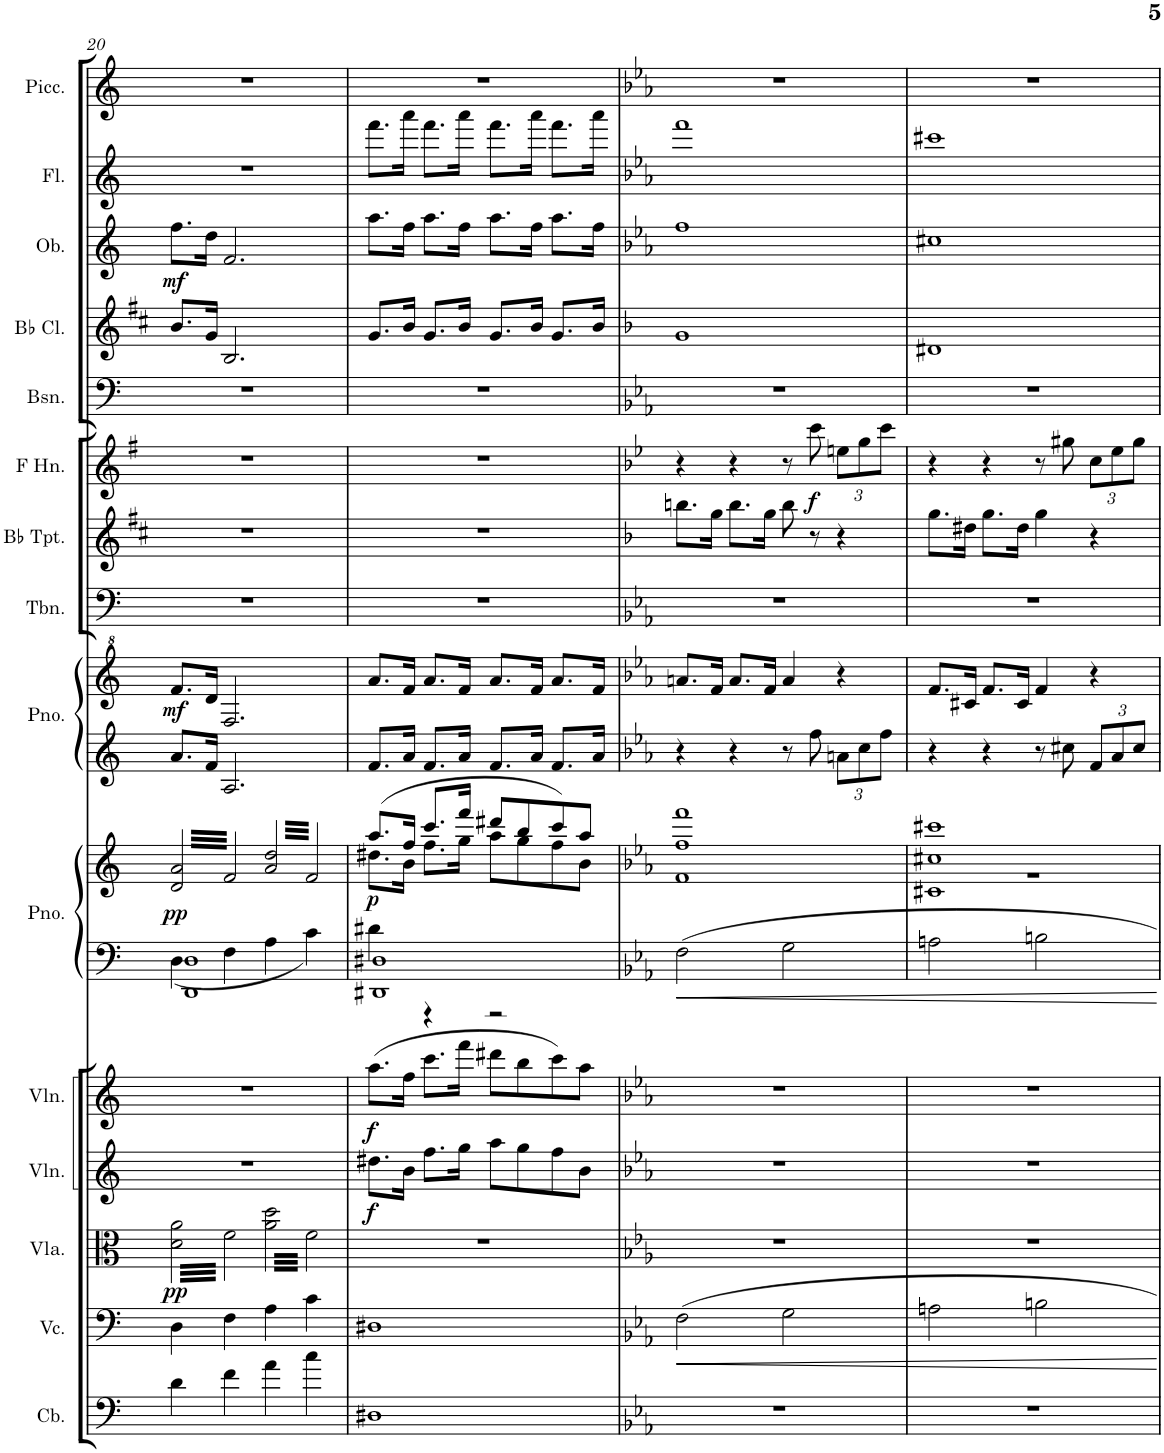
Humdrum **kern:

**kern	**kern	**kern	**dynam	**kern	**dynam	**kern	**dynam	**kern	**kern	**dynam	**kern	**kern	**dynam	**kern	**kern	**kern	**dynam	**kern	**kern	**kern	**dynam	**kern	**kern
*part15	*part14	*part13	*part13	*part12	*part12	*part11	*part11	*part10	*part10	*part10	*part9	*part9	*part9	*part8	*part7	*part6	*part6	*part5	*part4	*part3	*part3	*part2	*part1
*staff17	*staff16	*staff15	*staff15	*staff14	*staff14	*staff13	*staff13	*staff12	*staff11	*staff11/12	*staff10	*staff9	*staff9/10	*staff8	*staff7	*staff6	*staff6	*staff5	*staff4	*staff3	*staff3	*staff2	*staff1
*I"Contrabass	*I"Violoncello	*I"Viola	*	*I"Violin	*	*I"Violin	*	*I"Piano	*	*	*I"Piano	*	*	*I"Trombone	*I"Bb Trumpet	*I"Horn in F	*	*I"Bassoon	*I"Bb Clarinet	*I"Oboe	*	*I"Flute	*I"Piccolo
*I'Cb.	*I'Vc.	*I'Vla.	*	*I'Vln.	*	*I'Vln.	*	*I'Pno.	*	*	*I'Pno.	*	*	*I'Tbn.	*I'Bb Tpt.	*	*	*I'Bsn.	*I'Bb Cl.	*I'Ob.	*	*I'Fl.	*I'Picc.
!!LO:PB:g=z
*clefF4	*clefF4	*clefC3	*	*clefG2	*	*clefG2	*	*clefF4	*clefG2	*	*clefG2	*clefG^2	*	*clefF4	*clefG2	*clefG2	*	*clefF4	*clefG2	*clefG2	*	*clefG2	*clefG2
*Trd7c12	*	*Trd5c9	*	*Trd1c2	*	*Trd1c2	*	*	*	*	*	*	*	*	*Trd1c2	*Trd4c7	*	*	*Trd1c2	*	*	*	*Trd-7c-12
*k[]	*k[]	*k[]	*	*k[]	*	*k[]	*	*k[]	*k[]	*	*k[]	*k[]	*	*k[]	*k[f#c#]	*k[f#]	*	*k[]	*k[f#c#]	*k[]	*	*k[]	*k[]
*M4/4	*M4/4	*M4/4	*	*M4/4	*	*M4/4	*	*M4/4	*M4/4	*	*M4/4	*M4/4	*	*M4/4	*M4/4	*M4/4	*	*M4/4	*M4/4	*M4/4	*	*M4/4	*M4/4
=20	=20	=20	=20	=20	=20	=20	=20	=20	=20	=20	=20	=20	=20	=20	=20	=20	=20	=20	=20	=20	=20	=20	=20
*	*	*	*	*	*	*	*	*^	*	*	*	*	*	*	*	*	*	*	*	*	*	*	*
!	!	!	!LO:DY:b	!	!	!	!	!	!	!	!LO:DY:b	!	!	!LO:DY:b	!	!	!	!	!	!	!	!LO:DY:b	!	!
*	*	*tremolo	*	*	*	*	*	*	*	*	*	*	*	*	*	*	*	*	*	*	*	*	*	*
*	*	*	*	*	*	*	*	*	*	*tremolo	*	*	*	*	*	*	*	*	*	*	*	*	*	*
4d\	4D\	64d\ 64a\LLLL	pp	1r	.	1r	.	1DD 1D	4D\	64d/ 64a/LLLL	pp	8.a/L	8.ff/L	mf	1r	1r	1r	.	1r	8.b/L	8.ff\L	mf	1r	1r
.	.	64f\	.	.	.	.	.	.	.	64f/	.	.	.	.	.	.	.	.	.	.	.	.	.	.
.	.	64d\ 64a\	.	.	.	.	.	.	.	64d/ 64a/	.	.	.	.	.	.	.	.	.	.	.	.	.	.
.	.	64f\	.	.	.	.	.	.	.	64f/	.	.	.	.	.	.	.	.	.	.	.	.	.	.
.	.	64d\ 64a\	.	.	.	.	.	.	.	64d/ 64a/	.	.	.	.	.	.	.	.	.	.	.	.	.	.
.	.	64f\	.	.	.	.	.	.	.	64f/	.	.	.	.	.	.	.	.	.	.	.	.	.	.
.	.	64d\ 64a\	.	.	.	.	.	.	.	64d/ 64a/	.	.	.	.	.	.	.	.	.	.	.	.	.	.
.	.	64f\	.	.	.	.	.	.	.	64f/	.	.	.	.	.	.	.	.	.	.	.	.	.	.
.	.	64d\ 64a\	.	.	.	.	.	.	.	64d/ 64a/	.	.	.	.	.	.	.	.	.	.	.	.	.	.
.	.	64f\	.	.	.	.	.	.	.	64f/	.	.	.	.	.	.	.	.	.	.	.	.	.	.
.	.	64d\ 64a\	.	.	.	.	.	.	.	64d/ 64a/	.	.	.	.	.	.	.	.	.	.	.	.	.	.
.	.	64f\	.	.	.	.	.	.	.	64f/	.	.	.	.	.	.	.	.	.	.	.	.	.	.
.	.	64d\ 64a\	.	.	.	.	.	.	.	64d/ 64a/	.	16f/Jk	16dd/Jk	.	.	.	.	.	.	16g/Jk	16dd\Jk	.	.	.
.	.	64f\	.	.	.	.	.	.	.	64f/	.	.	.	.	.	.	.	.	.	.	.	.	.	.
.	.	64d\ 64a\	.	.	.	.	.	.	.	64d/ 64a/	.	.	.	.	.	.	.	.	.	.	.	.	.	.
.	.	64f\	.	.	.	.	.	.	.	64f/	.	.	.	.	.	.	.	.	.	.	.	.	.	.
4f\	4F\	64d\ 64a\	.	.	.	.	.	.	4F\	64d/ 64a/	.	2.A/	2.f/	.	.	.	.	.	.	2.B/	2.f/	.	.	.
.	.	64f\	.	.	.	.	.	.	.	64f/	.	.	.	.	.	.	.	.	.	.	.	.	.	.
.	.	64d\ 64a\	.	.	.	.	.	.	.	64d/ 64a/	.	.	.	.	.	.	.	.	.	.	.	.	.	.
.	.	64f\	.	.	.	.	.	.	.	64f/	.	.	.	.	.	.	.	.	.	.	.	.	.	.
.	.	64d\ 64a\	.	.	.	.	.	.	.	64d/ 64a/	.	.	.	.	.	.	.	.	.	.	.	.	.	.
.	.	64f\	.	.	.	.	.	.	.	64f/	.	.	.	.	.	.	.	.	.	.	.	.	.	.
.	.	64d\ 64a\	.	.	.	.	.	.	.	64d/ 64a/	.	.	.	.	.	.	.	.	.	.	.	.	.	.
.	.	64f\	.	.	.	.	.	.	.	64f/	.	.	.	.	.	.	.	.	.	.	.	.	.	.
.	.	64d\ 64a\	.	.	.	.	.	.	.	64d/ 64a/	.	.	.	.	.	.	.	.	.	.	.	.	.	.
.	.	64f\	.	.	.	.	.	.	.	64f/	.	.	.	.	.	.	.	.	.	.	.	.	.	.
.	.	64d\ 64a\	.	.	.	.	.	.	.	64d/ 64a/	.	.	.	.	.	.	.	.	.	.	.	.	.	.
.	.	64f\	.	.	.	.	.	.	.	64f/	.	.	.	.	.	.	.	.	.	.	.	.	.	.
.	.	64d\ 64a\	.	.	.	.	.	.	.	64d/ 64a/	.	.	.	.	.	.	.	.	.	.	.	.	.	.
.	.	64f\	.	.	.	.	.	.	.	64f/	.	.	.	.	.	.	.	.	.	.	.	.	.	.
.	.	64d\ 64a\	.	.	.	.	.	.	.	64d/ 64a/	.	.	.	.	.	.	.	.	.	.	.	.	.	.
.	.	64f\JJJJ	.	.	.	.	.	.	.	64f/JJJJ	.	.	.	.	.	.	.	.	.	.	.	.	.	.
4a\	4A\	64a\ 64dd\LLLL	.	.	.	.	.	.	4A\	64a/ 64dd/LLLL	.	.	.	.	.	.	.	.	.	.	.	.	.	.
.	.	64f\	.	.	.	.	.	.	.	64f/	.	.	.	.	.	.	.	.	.	.	.	.	.	.
.	.	64a\ 64dd\	.	.	.	.	.	.	.	64a/ 64dd/	.	.	.	.	.	.	.	.	.	.	.	.	.	.
.	.	64f\	.	.	.	.	.	.	.	64f/	.	.	.	.	.	.	.	.	.	.	.	.	.	.
.	.	64a\ 64dd\	.	.	.	.	.	.	.	64a/ 64dd/	.	.	.	.	.	.	.	.	.	.	.	.	.	.
.	.	64f\	.	.	.	.	.	.	.	64f/	.	.	.	.	.	.	.	.	.	.	.	.	.	.
.	.	64a\ 64dd\	.	.	.	.	.	.	.	64a/ 64dd/	.	.	.	.	.	.	.	.	.	.	.	.	.	.
.	.	64f\	.	.	.	.	.	.	.	64f/	.	.	.	.	.	.	.	.	.	.	.	.	.	.
.	.	64a\ 64dd\	.	.	.	.	.	.	.	64a/ 64dd/	.	.	.	.	.	.	.	.	.	.	.	.	.	.
.	.	64f\	.	.	.	.	.	.	.	64f/	.	.	.	.	.	.	.	.	.	.	.	.	.	.
.	.	64a\ 64dd\	.	.	.	.	.	.	.	64a/ 64dd/	.	.	.	.	.	.	.	.	.	.	.	.	.	.
.	.	64f\	.	.	.	.	.	.	.	64f/	.	.	.	.	.	.	.	.	.	.	.	.	.	.
.	.	64a\ 64dd\	.	.	.	.	.	.	.	64a/ 64dd/	.	.	.	.	.	.	.	.	.	.	.	.	.	.
.	.	64f\	.	.	.	.	.	.	.	64f/	.	.	.	.	.	.	.	.	.	.	.	.	.	.
.	.	64a\ 64dd\	.	.	.	.	.	.	.	64a/ 64dd/	.	.	.	.	.	.	.	.	.	.	.	.	.	.
.	.	64f\	.	.	.	.	.	.	.	64f/	.	.	.	.	.	.	.	.	.	.	.	.	.	.
4cc\	4c\	64a\ 64dd\	.	.	.	.	.	.	4c\	64a/ 64dd/	.	.	.	.	.	.	.	.	.	.	.	.	.	.
.	.	64f\	.	.	.	.	.	.	.	64f/	.	.	.	.	.	.	.	.	.	.	.	.	.	.
.	.	64a\ 64dd\	.	.	.	.	.	.	.	64a/ 64dd/	.	.	.	.	.	.	.	.	.	.	.	.	.	.
.	.	64f\	.	.	.	.	.	.	.	64f/	.	.	.	.	.	.	.	.	.	.	.	.	.	.
.	.	64a\ 64dd\	.	.	.	.	.	.	.	64a/ 64dd/	.	.	.	.	.	.	.	.	.	.	.	.	.	.
.	.	64f\	.	.	.	.	.	.	.	64f/	.	.	.	.	.	.	.	.	.	.	.	.	.	.
.	.	64a\ 64dd\	.	.	.	.	.	.	.	64a/ 64dd/	.	.	.	.	.	.	.	.	.	.	.	.	.	.
.	.	64f\	.	.	.	.	.	.	.	64f/	.	.	.	.	.	.	.	.	.	.	.	.	.	.
.	.	64a\ 64dd\	.	.	.	.	.	.	.	64a/ 64dd/	.	.	.	.	.	.	.	.	.	.	.	.	.	.
.	.	64f\	.	.	.	.	.	.	.	64f/	.	.	.	.	.	.	.	.	.	.	.	.	.	.
.	.	64a\ 64dd\	.	.	.	.	.	.	.	64a/ 64dd/	.	.	.	.	.	.	.	.	.	.	.	.	.	.
.	.	64f\	.	.	.	.	.	.	.	64f/	.	.	.	.	.	.	.	.	.	.	.	.	.	.
.	.	64a\ 64dd\	.	.	.	.	.	.	.	64a/ 64dd/	.	.	.	.	.	.	.	.	.	.	.	.	.	.
.	.	64f\	.	.	.	.	.	.	.	64f/	.	.	.	.	.	.	.	.	.	.	.	.	.	.
.	.	64a\ 64dd\	.	.	.	.	.	.	.	64a/ 64dd/	.	.	.	.	.	.	.	.	.	.	.	.	.	.
.	.	64f\JJJJ	.	.	.	.	.	.	.	64f/JJJJ	.	.	.	.	.	.	.	.	.	.	.	.	.	.
*	*	*	*	*	*	*	*	*	*	*Xtremolo	*	*	*	*	*	*	*	*	*	*	*	*	*	*
*	*	*Xtremolo	*	*	*	*	*	*	*	*	*	*	*	*	*	*	*	*	*	*	*	*	*	*
=21	=21	=21	=21	=21	=21	=21	=21	=21	=21	=21	=21	=21	=21	=21	=21	=21	=21	=21	=21	=21	=21	=21	=21	=21
*	*	*	*	*	*	*	*	*	*	*^	*	*	*	*	*	*	*	*	*	*	*	*	*	*
!	!	!	!	!	!LO:DY:b	!	!LO:DY:b	!	!	!	!	!LO:DY:b	!	!	!	!	!	!	!	!	!	!	!	!	!
1D#X	1D#X	1r	.	8.dd#X\L	f	(8.aa\L	f	1DD#X 1D#X	4d#X\	(8.aa/L	8.dd#X\L	p	8.f/L	8.aa/L	.	1r	1r	1r	.	1r	8.g/L	8.aa\L	.	8.fff\L	1r
.	.	.	.	.	.	.	.	.	.	.	.	.	.	.	.	.	.	.	.	.	.	.	.	.	.
.	.	.	.	.	.	.	.	.	.	.	.	.	.	.	.	.	.	.	.	.	.	.	.	.	.
.	.	.	.	.	.	.	.	.	.	.	.	.	.	.	.	.	.	.	.	.	.	.	.	.	.
.	.	.	.	.	.	.	.	.	.	.	.	.	.	.	.	.	.	.	.	.	.	.	.	.	.
.	.	.	.	.	.	.	.	.	.	.	.	.	.	.	.	.	.	.	.	.	.	.	.	.	.
.	.	.	.	.	.	.	.	.	.	.	.	.	.	.	.	.	.	.	.	.	.	.	.	.	.
.	.	.	.	.	.	.	.	.	.	.	.	.	.	.	.	.	.	.	.	.	.	.	.	.	.
.	.	.	.	.	.	.	.	.	.	.	.	.	.	.	.	.	.	.	.	.	.	.	.	.	.
.	.	.	.	.	.	.	.	.	.	.	.	.	.	.	.	.	.	.	.	.	.	.	.	.	.
.	.	.	.	.	.	.	.	.	.	.	.	.	.	.	.	.	.	.	.	.	.	.	.	.	.
.	.	.	.	.	.	.	.	.	.	.	.	.	.	.	.	.	.	.	.	.	.	.	.	.	.
.	.	.	.	16b\Jk	.	16ff\Jk	.	.	.	16ff/Jk	16b\Jk	.	16a/Jk	16ff/Jk	.	.	.	.	.	.	16b/Jk	16ff\Jk	.	16aaa\Jk	.
.	.	.	.	.	.	.	.	.	.	.	.	.	.	.	.	.	.	.	.	.	.	.	.	.	.
.	.	.	.	.	.	.	.	.	.	.	.	.	.	.	.	.	.	.	.	.	.	.	.	.	.
.	.	.	.	.	.	.	.	.	.	.	.	.	.	.	.	.	.	.	.	.	.	.	.	.	.
.	.	.	.	8.ff\L	.	8.ccc\L	.	.	4r	8.ccc/L	8.ff\L	.	8.f/L	8.aa/L	.	.	.	.	.	.	8.g/L	8.aa\L	.	8.fff\L	.
.	.	.	.	16gg\Jk	.	16fff\Jk	.	.	.	16fff/Jk	16gg\Jk	.	16a/Jk	16ff/Jk	.	.	.	.	.	.	16b/Jk	16ff\Jk	.	16aaa\Jk	.
.	.	.	.	8aa\L	.	8ddd#X\L	.	.	2r	8ddd#X/L	8aa\L	.	8.f/L	8.aa/L	.	.	.	.	.	.	8.g/L	8.aa\L	.	8.fff\L	.
.	.	.	.	8gg\	.	8bb\	.	.	.	8bb/	8gg\	.	.	.	.	.	.	.	.	.	.	.	.	.	.
.	.	.	.	.	.	.	.	.	.	.	.	.	16a/Jk	16ff/Jk	.	.	.	.	.	.	16b/Jk	16ff\Jk	.	16aaa\Jk	.
.	.	.	.	8ff\	.	8ccc\)	.	.	.	8ccc/)	8ff\	.	8.f/L	8.aa/L	.	.	.	.	.	.	8.g/L	8.aa\L	.	8.fff\L	.
.	.	.	.	8b\J	.	8aa\J	.	.	.	8aa/J	8b\J	.	.	.	.	.	.	.	.	.	.	.	.	.	.
.	.	.	.	.	.	.	.	.	.	.	.	.	16a/Jk	16ff/Jk	.	.	.	.	.	.	16b/Jk	16ff\Jk	.	16aaa\Jk	.
*	*	*	*	*	*	*	*	*v	*v	*	*	*	*	*	*	*	*	*	*	*	*	*	*	*	*
*	*	*	*	*	*	*	*	*	*v	*v	*	*	*	*	*	*	*	*	*	*	*	*	*	*
=22	=22	=22	=22	=22	=22	=22	=22	=22	=22	=22	=22	=22	=22	=22	=22	=22	=22	=22	=22	=22	=22	=22	=22
*k[b-e-a-]	*k[b-e-a-]	*k[b-e-a-]	*	*k[b-e-a-]	*	*k[b-e-a-]	*	*k[b-e-a-]	*k[b-e-a-]	*	*k[b-e-a-]	*k[b-e-a-]	*	*k[b-e-a-]	*k[b-]	*k[b-e-]	*	*k[b-e-a-]	*k[b-]	*k[b-e-a-]	*	*k[b-e-a-]	*k[b-e-a-]
1r	2F\	1r	.	1r	.	1r	.	2F\	1f 1ff 1fff	.	4r	8.aan/L	.	1r	8.bbn\L	4r	.	1r	1g	1ff	.	1fff	1r
.	.	.	.	.	.	.	.	.	.	.	.	16ff/Jk	.	.	16gg\Jk	.	.	.	.	.	.	.	.
.	.	.	.	.	.	.	.	.	.	.	4r	8.aa/L	.	.	8.bb\L	4r	.	.	.	.	.	.	.
.	.	.	.	.	.	.	.	.	.	.	.	16ff/Jk	.	.	16gg\Jk	.	.	.	.	.	.	.	.
.	2G\	.	.	.	.	.	.	2G\	.	.	8r	4aa/	.	.	8bb\	8r	.	.	.	.	.	.	.
!	!	!	!	!	!	!	!	!	!	!	!	!	!	!	!	!	!LO:DY:b	!	!	!	!	!	!
.	.	.	.	.	.	.	.	.	.	.	8ff\	.	.	.	8r	8ccc\	f	.	.	.	.	.	.
*	*	*	*	*	*	*	*	*	*	*	*Xbrackettup	*	*	*	*	*Xbrackettup	*	*	*	*	*	*	*
.	.	.	.	.	.	.	.	.	.	.	12an\L	4r	.	.	4r	12een\L	.	.	.	.	.	.	.
.	.	.	.	.	.	.	.	.	.	.	12cc\	.	.	.	.	12gg\	.	.	.	.	.	.	.
.	.	.	.	.	.	.	.	.	.	.	12ff\J	.	.	.	.	12ccc\J	.	.	.	.	.	.	.
=23	=23	=23	=23	=23	=23	=23	=23	=23	=23	=23	=23	=23	=23	=23	=23	=23	=23	=23	=23	=23	=23	=23	=23
*	*	*	*	*	*	*	*	*	*^	*	*	*	*	*	*	*	*	*	*	*	*	*	*
1r	2An\	1r	.	1r	.	1r	.	2An\	1c#X 1cc#X 1ccc#X	1r	.	4r	8.ff/L	.	1r	8.gg\L	4r	.	1r	1d#X	1cc#X	.	1ccc#X	1r
.	.	.	.	.	.	.	.	.	.	.	.	.	16cc#X/Jk	.	.	16dd#X\Jk	.	.	.	.	.	.	.	.
.	.	.	.	.	.	.	.	.	.	.	.	4r	8.ff/L	.	.	8.gg\L	4r	.	.	.	.	.	.	.
.	.	.	.	.	.	.	.	.	.	.	.	.	16cc#/Jk	.	.	16dd#\Jk	.	.	.	.	.	.	.	.
.	2Bn\	.	.	.	.	.	.	2Bn\	.	.	.	8r	4ff/	.	.	4gg\	8r	.	.	.	.	.	.	.
.	.	.	.	.	.	.	.	.	.	.	.	8cc#X\	.	.	.	.	8gg#X\	.	.	.	.	.	.	.
.	.	.	.	.	.	.	.	.	.	.	.	12f/L	4r	.	.	4r	12cc\L	.	.	.	.	.	.	.
.	.	.	.	.	.	.	.	.	.	.	.	12a-/	.	.	.	.	12ee-\	.	.	.	.	.	.	.
.	.	.	.	.	.	.	.	.	.	.	.	12cc#/J	.	.	.	.	12gg#\J	.	.	.	.	.	.	.
*	*	*	*	*	*	*	*	*	*v	*v	*	*	*	*	*	*	*	*	*	*	*	*	*	*
=	=	=	=	=	=	=	=	=	=	=	=	=	=	=	=	=	=	=	=	=	=	=	=
*-	*-	*-	*-	*-	*-	*-	*-	*-	*-	*-	*-	*-	*-	*-	*-	*-	*-	*-	*-	*-	*-	*-	*-
